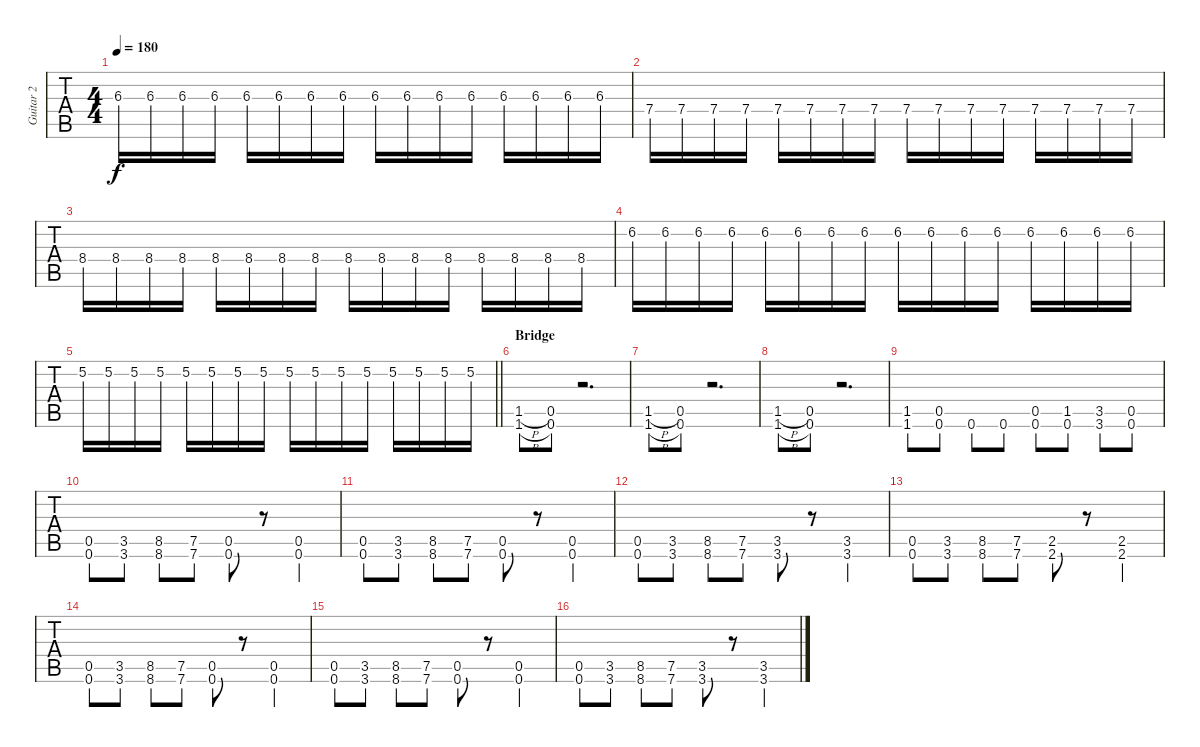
\track ("Guitar 2" "Guitar 2") {instrument distortionguitar}
\staff {tabs}
\tuning (Db4 Ab3 E3 B2 Gb2 B1) {hide}
\ts (4 4)
\tempo 180
\clef g2
\ks c
6.3.16{dy f} 6.3.16 6.3.16 6.3.16 6.3.16 6.3.16 6.3.16 6.3.16 6.3.16 6.3.16 6.3.16 6.3.16 6.3.16 6.3.16 6.3.16 6.3.16 |
7.4.16 7.4.16 7.4.16 7.4.16 7.4.16 7.4.16 7.4.16 7.4.16 7.4.16 7.4.16 7.4.16 7.4.16 7.4.16 7.4.16 7.4.16 7.4.16 |
8.4.16 8.4.16 8.4.16 8.4.16 8.4.16 8.4.16 8.4.16 8.4.16 8.4.16 8.4.16 8.4.16 8.4.16 8.4.16 8.4.16 8.4.16 8.4.16 |
6.2.16 6.2.16 6.2.16 6.2.16 6.2.16 6.2.16 6.2.16 6.2.16 6.2.16 6.2.16 6.2.16 6.2.16 6.2.16 6.2.16 6.2.16 6.2.16 |
\barLineRight lightlight
5.2.16 5.2.16 5.2.16 5.2.16 5.2.16 5.2.16 5.2.16 5.2.16 5.2.16 5.2.16 5.2.16 5.2.16 5.2.16 5.2.16 5.2.16 5.2.16 |
\section ("" "Bridge")
(1.5{h} 1.6{h}).8 (0.5 0.6).8 r.2{d} |
(1.5{h} 1.6{h}).8 (0.5 0.6).8 r.2{d} |
(1.5{h} 1.6{h}).8 (0.5 0.6).8 r.2{d} |
(1.5 1.6).8 (0.5 0.6).8 0.6.8 0.6.8 (0.5 0.6).8 (1.5 0.6).8 (3.5 3.6).8 (0.5 0.6).8 |
(0.5 0.6).8 (3.5 3.6).8 (8.5 8.6).8 (7.5 7.6).8 (0.5 0.6).8 r.8 (0.5 0.6).4 |
(0.5 0.6).8 (3.5 3.6).8 (8.5 8.6).8 (7.5 7.6).8 (0.5 0.6).8 r.8 (0.5 0.6).4 |
(0.5 0.6).8 (3.5 3.6).8 (8.5 8.6).8 (7.5 7.6).8 (3.5 3.6).8 r.8 (3.5 3.6).4 |
(0.5 0.6).8 (3.5 3.6).8 (8.5 8.6).8 (7.5 7.6).8 (2.5 2.6).8 r.8 (2.5 2.6).4 |
(0.5 0.6).8 (3.5 3.6).8 (8.5 8.6).8 (7.5 7.6).8 (0.5 0.6).8 r.8 (0.5 0.6).4 |
(0.5 0.6).8 (3.5 3.6).8 (8.5 8.6).8 (7.5 7.6).8 (0.5 0.6).8 r.8 (0.5 0.6).4 |
(0.5 0.6).8 (3.5 3.6).8 (8.5 8.6).8 (7.5 7.6).8 (3.5 3.6).8 r.8 (3.5 3.6).4
